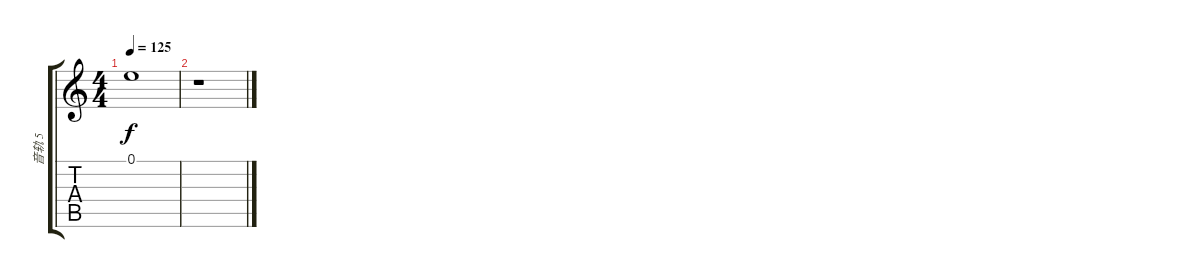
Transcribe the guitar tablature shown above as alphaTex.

\track ("音轨 5" "音轨 5") {instrument distortionguitar}
\staff {score tabs}
\tuning (E4 B3 G3 D3 A2 E2) {hide}
\ts (4 4)
\tempo 125
\clef g2
\ks c
0.1{t}.1{dy f} |
r.1
